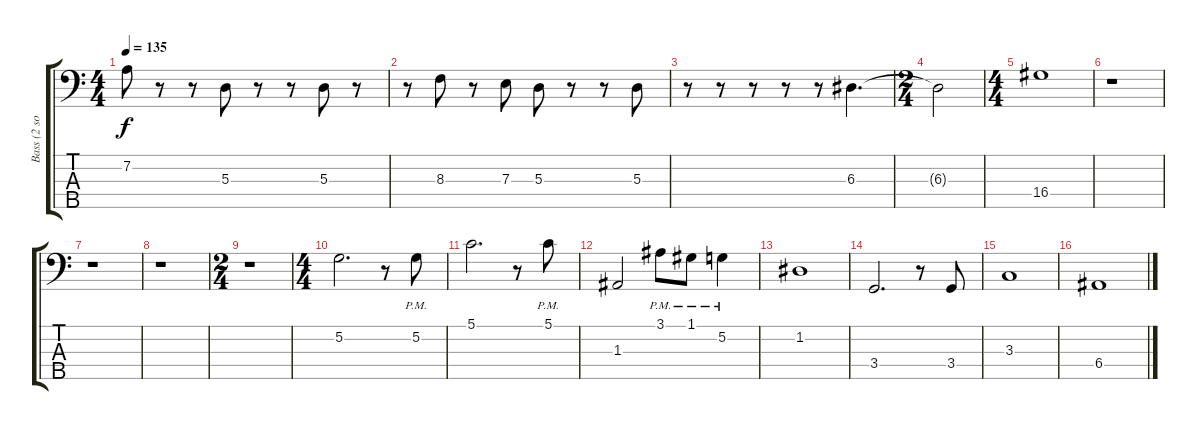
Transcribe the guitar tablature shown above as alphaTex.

\track ("Bass (2 solos :D)" "Bass (2 so") {instrument electricbassfinger}
\staff {score tabs}
\tuning (G2 D2 A1 E1 B0) {hide}
\ts (4 4)
\tempo 135
\clef f4
\ks c
7.2.8{dy f} r.8 r.8 5.3.8 r.8 r.8 5.3.8 r.8 |
r.8 8.3.8 r.8 7.3.8 5.3.8 r.8 r.8 5.3.8 |
r.8 r.8 r.8 r.8 r.8 6.3.4{d} |
\ts (2 4)
6.3{t}.2 |
\ts (4 4)
16.4.1 |
r.1 |
r.1 |
r.1 |
\ts (2 4)
r.1 |
\ts (4 4)
5.2.2{d} r.8 5.2{pm}.8 |
5.1.2{d} r.8 5.1{pm}.8 |
1.3.2 3.1{pm}.8 1.1{pm}.8 5.2{pm}.4 |
1.2.1 |
3.4.2{d} r.8 3.4.8 |
3.3.1 |
6.4.1
